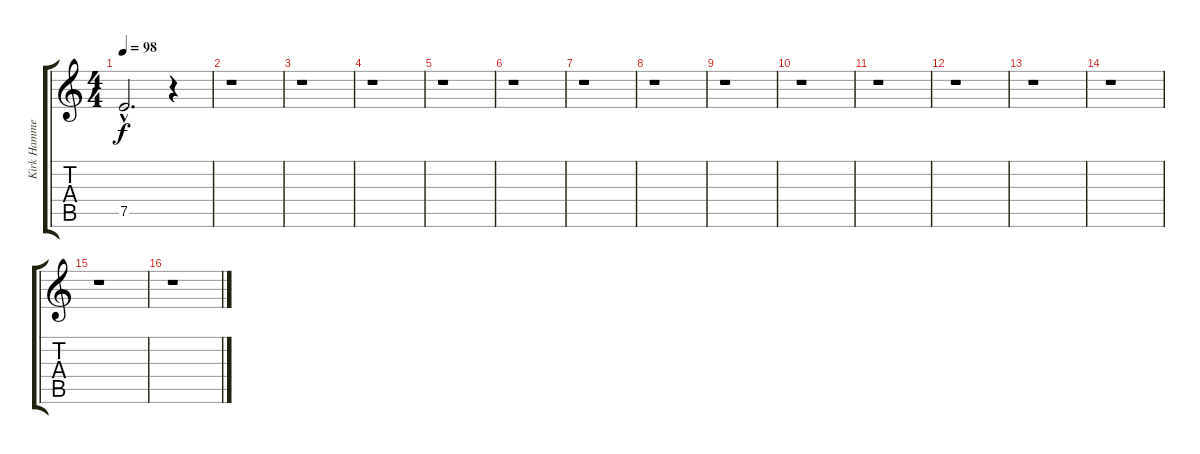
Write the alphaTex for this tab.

\track ("Kirk Hammet" "Kirk Hamme") {instrument distortionguitar}
\staff {score tabs}
\tuning (E4 B3 G3 D3 A2 E2) {hide}
\ts (4 4)
\tempo 98
\clef g2
\ks c
7.5{hac t}.2{d dy f} r.4 |
r.1 |
r.1 |
r.1 |
r.1 |
r.1 |
r.1 |
r.1 |
r.1 |
r.1 |
r.1 |
r.1 |
r.1 |
r.1 |
r.1 |
r.1
